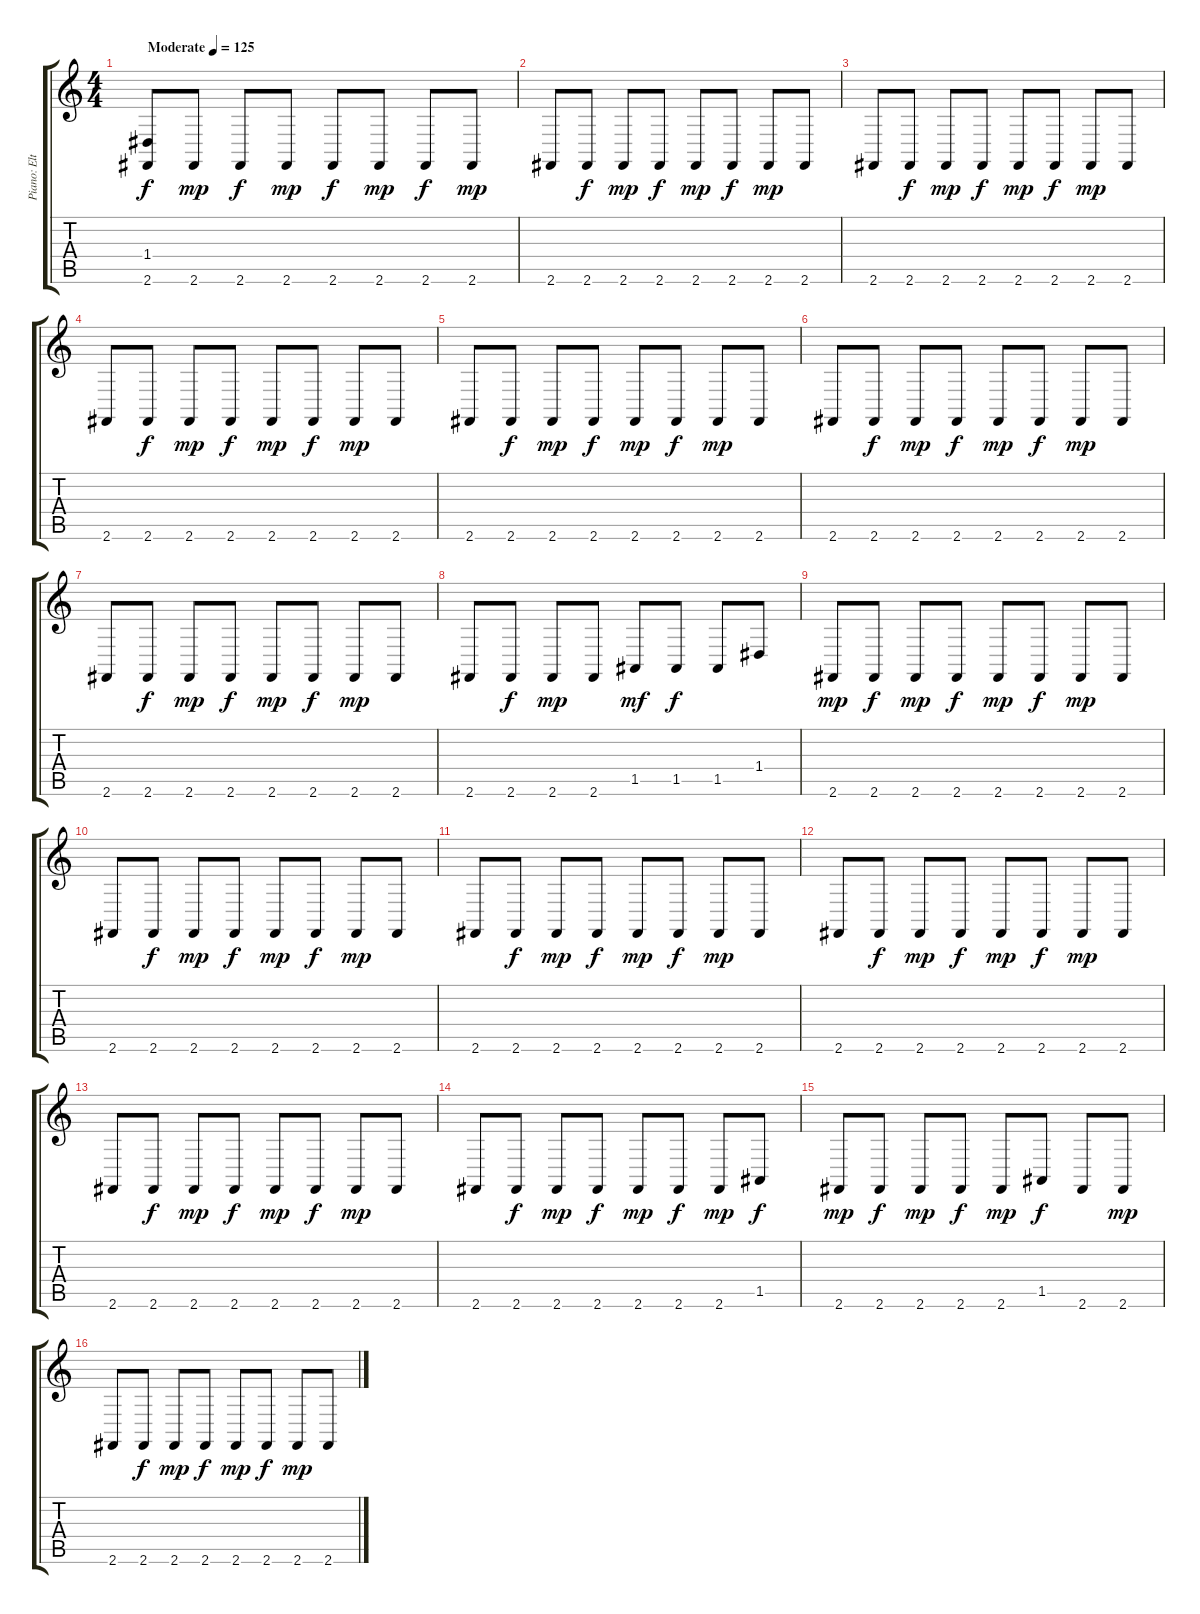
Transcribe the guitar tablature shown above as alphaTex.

\track ("Piano: Elton Left" "Piano: Elt") {instrument acousticgrandpiano}
\staff {score tabs}
\tuning (E4 B3 G3 D3 A2 E2) {hide}
\ts (4 4)
\tempo (125 "Moderate")
\clef g2
\ks c
(1.4 2.6).8{dy f instrument acousticgrandpiano} 2.6.8{dy mp} 2.6.8{dy f} 2.6.8{dy mp} 2.6.8{dy f} 2.6.8{dy mp} 2.6.8{dy f} 2.6.8{dy mp} |
2.6.8 2.6.8{dy f} 2.6.8{dy mp} 2.6.8{dy f} 2.6.8{dy mp} 2.6.8{dy f} 2.6.8{dy mp} 2.6.8 |
2.6.8 2.6.8{dy f} 2.6.8{dy mp} 2.6.8{dy f} 2.6.8{dy mp} 2.6.8{dy f} 2.6.8{dy mp} 2.6.8 |
2.6.8 2.6.8{dy f} 2.6.8{dy mp} 2.6.8{dy f} 2.6.8{dy mp} 2.6.8{dy f} 2.6.8{dy mp} 2.6.8 |
2.6.8 2.6.8{dy f} 2.6.8{dy mp} 2.6.8{dy f} 2.6.8{dy mp} 2.6.8{dy f} 2.6.8{dy mp} 2.6.8 |
2.6.8 2.6.8{dy f} 2.6.8{dy mp} 2.6.8{dy f} 2.6.8{dy mp} 2.6.8{dy f} 2.6.8{dy mp} 2.6.8 |
2.6.8 2.6.8{dy f} 2.6.8{dy mp} 2.6.8{dy f} 2.6.8{dy mp} 2.6.8{dy f} 2.6.8{dy mp} 2.6.8 |
2.6.8 2.6.8{dy f} 2.6.8{dy mp} 2.6.8 1.5.8{dy mf} 1.5.8{dy f} 1.5.8 1.4.8 |
2.6.8{dy mp} 2.6.8{dy f} 2.6.8{dy mp} 2.6.8{dy f} 2.6.8{dy mp} 2.6.8{dy f} 2.6.8{dy mp} 2.6.8 |
2.6.8 2.6.8{dy f} 2.6.8{dy mp} 2.6.8{dy f} 2.6.8{dy mp} 2.6.8{dy f} 2.6.8{dy mp} 2.6.8 |
2.6.8 2.6.8{dy f} 2.6.8{dy mp} 2.6.8{dy f} 2.6.8{dy mp} 2.6.8{dy f} 2.6.8{dy mp} 2.6.8 |
2.6.8 2.6.8{dy f} 2.6.8{dy mp} 2.6.8{dy f} 2.6.8{dy mp} 2.6.8{dy f} 2.6.8{dy mp} 2.6.8 |
2.6.8 2.6.8{dy f} 2.6.8{dy mp} 2.6.8{dy f} 2.6.8{dy mp} 2.6.8{dy f} 2.6.8{dy mp} 2.6.8 |
2.6.8 2.6.8{dy f} 2.6.8{dy mp} 2.6.8{dy f} 2.6.8{dy mp} 2.6.8{dy f} 2.6.8{dy mp} 1.5.8{dy f} |
2.6.8{dy mp} 2.6.8{dy f} 2.6.8{dy mp} 2.6.8{dy f} 2.6.8{dy mp} 1.5.8{dy f} 2.6.8 2.6.8{dy mp} |
2.6.8 2.6.8{dy f} 2.6.8{dy mp} 2.6.8{dy f} 2.6.8{dy mp} 2.6.8{dy f} 2.6.8{dy mp} 2.6.8
